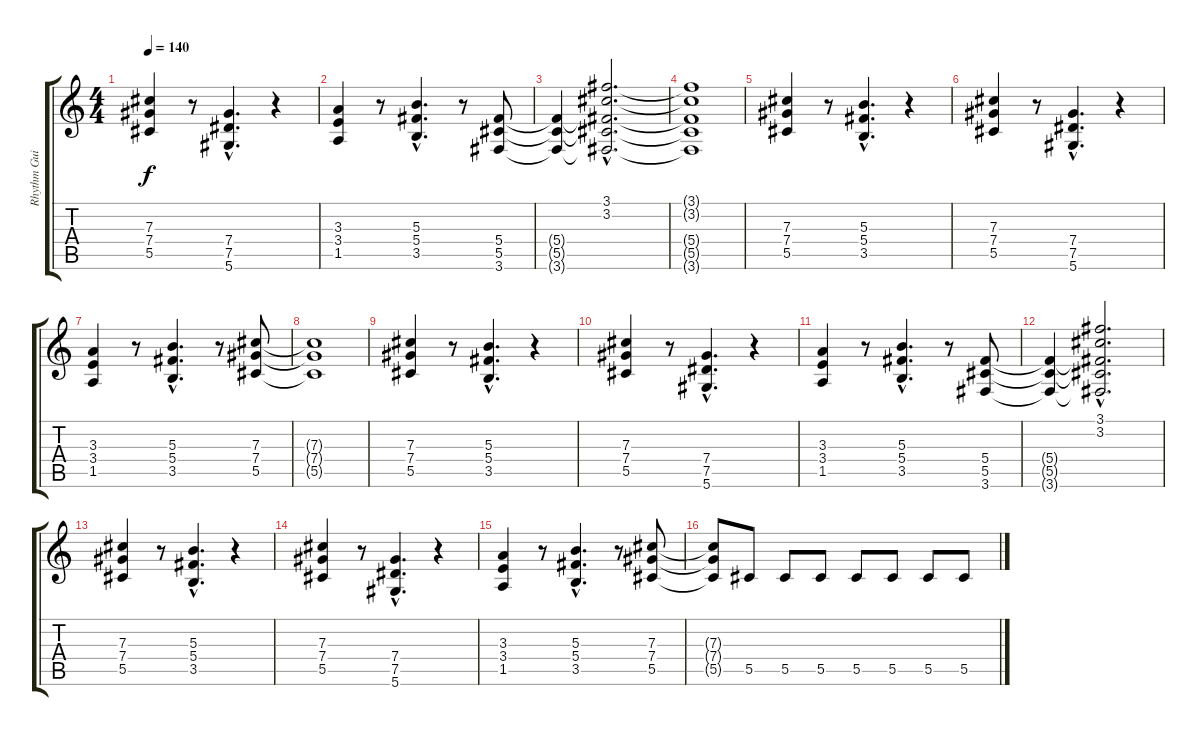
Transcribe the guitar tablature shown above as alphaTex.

\track ("Rhythm Guitar" "Rhythm Gui") {instrument overdrivenguitar}
\staff {score tabs}
\tuning (Eb4 Bb3 Gb3 Db3 Ab2 Eb2) {hide}
\ts (4 4)
\tempo 140
\clef g2
\ks c
(7.3 7.4 5.5).4{dy f} r.8 (7.4{hac} 7.5{hac} 5.6{hac}).4{d} r.4 |
(3.3 3.4 1.5).4 r.8 (5.3{hac} 5.4{hac} 3.5{hac}).4{d} r.8 (5.4 5.5 3.6).8 |
(5.4{t} 5.5{t} 3.6{t}).4 (3.1{hac} 3.2{hac} 5.4{hac t} 5.5{hac t} 3.6{hac t}).2{d} |
(3.1{t} 3.2{t} 5.4{t} 5.5{t} 3.6{t}).1 |
(7.3 7.4 5.5).4 r.8 (5.3{hac} 5.4{hac} 3.5{hac}).4{d} r.4 |
(7.3 7.4 5.5).4 r.8 (7.4{hac} 7.5{hac} 5.6{hac}).4{d} r.4 |
(3.3 3.4 1.5).4 r.8 (5.3{hac} 5.4{hac} 3.5{hac}).4{d} r.8 (7.3 7.4 5.5).8 |
(7.3{t} 7.4{t} 5.5{t}).1 |
(7.3 7.4 5.5).4 r.8 (5.3{hac} 5.4{hac} 3.5{hac}).4{d} r.4 |
(7.3 7.4 5.5).4 r.8 (7.4{hac} 7.5{hac} 5.6{hac}).4{d} r.4 |
(3.3 3.4 1.5).4 r.8 (5.3{hac} 5.4{hac} 3.5{hac}).4{d} r.8 (5.4 5.5 3.6).8 |
(5.4{t} 5.5{t} 3.6{t}).4 (3.1{hac} 3.2{hac} 5.4{hac t} 5.5{hac t} 3.6{hac t}).2{d} |
(7.3 7.4 5.5).4 r.8 (5.3{hac} 5.4{hac} 3.5{hac}).4{d} r.4 |
(7.3 7.4 5.5).4 r.8 (7.4{hac} 7.5{hac} 5.6{hac}).4{d} r.4 |
(3.3 3.4 1.5).4 r.8 (5.3{hac} 5.4{hac} 3.5{hac}).4{d} r.8 (7.3 7.4 5.5).8 |
(7.3{t} 7.4{t} 5.5{t}).8 5.5.8 5.5.8 5.5.8 5.5.8 5.5.8 5.5.8 5.5.8
